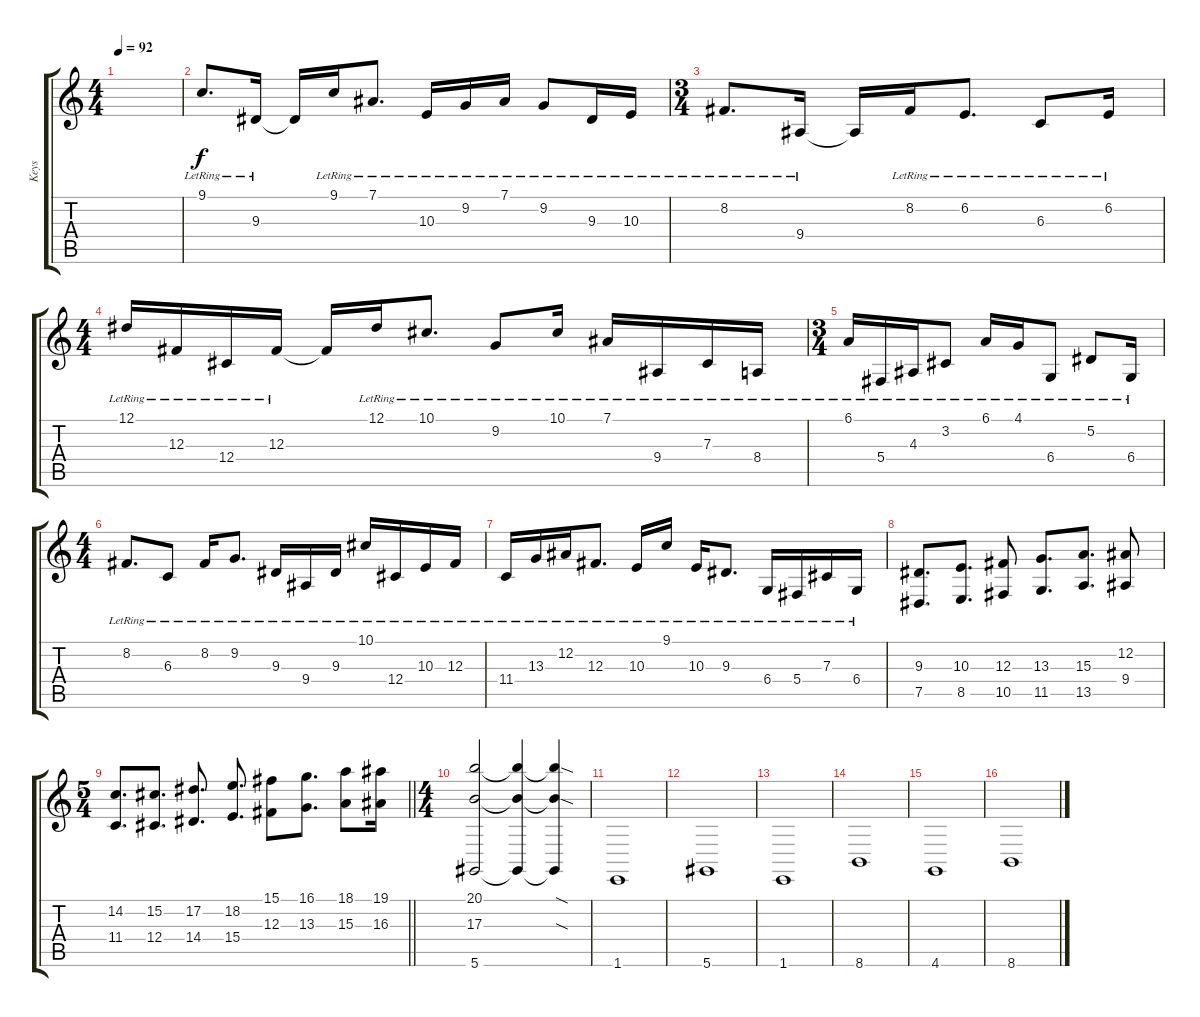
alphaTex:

\track ("Keys" "Keys") {instrument stringensemble1}
\staff {score tabs}
\tuning (Eb4 Bb3 Gb3 Db3 Ab2 Eb2) {hide}
\ts (4 4)
\tempo 92
\clef g2
\ks c
|
9.1{lr}.8{d instrument fx1rain} 9.3{lr}.16 9.3{t}.16 9.1{lr}.16 7.1{lr}.8{d} 10.3{lr}.16 9.2{lr}.16 7.1{lr}.16 9.2{lr}.8 9.3{lr}.16 10.3{lr}.16 |
\ts (3 4)
8.2{lr}.8{d} 9.4{lr}.16 9.4{t}.16 8.2{lr}.16 6.2{lr}.8{d} 6.3{lr}.8 6.2{lr}.16 |
\ts (4 4)
12.1{lr}.16 12.3{lr}.16 12.4{lr}.16 12.3{lr}.16 12.3{t}.16 12.1{lr}.16 10.1{lr}.8{d} 9.2{lr}.8 10.1{lr}.16 7.1{lr}.16 9.4{lr}.16 7.3{lr}.16 8.4{lr}.16 |
\ts (3 4)
6.1{lr}.16 5.4{lr}.16 4.3{lr}.16 3.2{lr}.8 6.1{lr}.16 4.1{lr}.16 6.4{lr}.8 5.2{lr}.8 6.4{lr}.16 |
\ts (4 4)
8.2{lr}.8{d} 6.3{lr}.8 8.2{lr}.16 9.2{lr}.8{d} 9.3{lr}.16 9.4{lr}.16 9.3{lr}.16 10.1{lr}.16 12.4{lr}.16 10.3{lr}.16 12.3{lr}.16 |
11.4{lr}.16 13.3{lr}.16 12.2{lr}.16 12.3{lr}.8{d} 10.3{lr}.16 9.1{lr}.16 10.3{lr}.16 9.3{lr}.8{d} 6.4{lr}.16 5.4{lr}.16 7.3{lr}.16 6.4{lr}.16 |
(9.3 7.5).8{d volume 10 balance 8 instrument stringensemble1} (10.3 8.5).8{d} (12.3 10.5).8 (13.3 11.5).8{d} (15.3 13.5).8{d} (12.2 9.4).8 |
\ts (5 4)
\barLineRight lightlight
(14.2 11.4).8{d} (15.2 12.4).8{d} (17.2 14.4).8{d} (18.2 15.4).8{d} (15.1 12.3).8 (16.1 13.3).8{d} (18.1 15.3).8 (19.1 16.3).16 |
\ts (4 4)
(20.1 17.3 5.6).2 (20.1{t} 17.3{t} 5.6{t}).4 (20.1{sod t} 17.3{sod t} 5.6{t}).4 |
1.6.1 |
5.6.1 |
1.6.1 |
8.6.1 |
4.6.1 |
8.6.1
